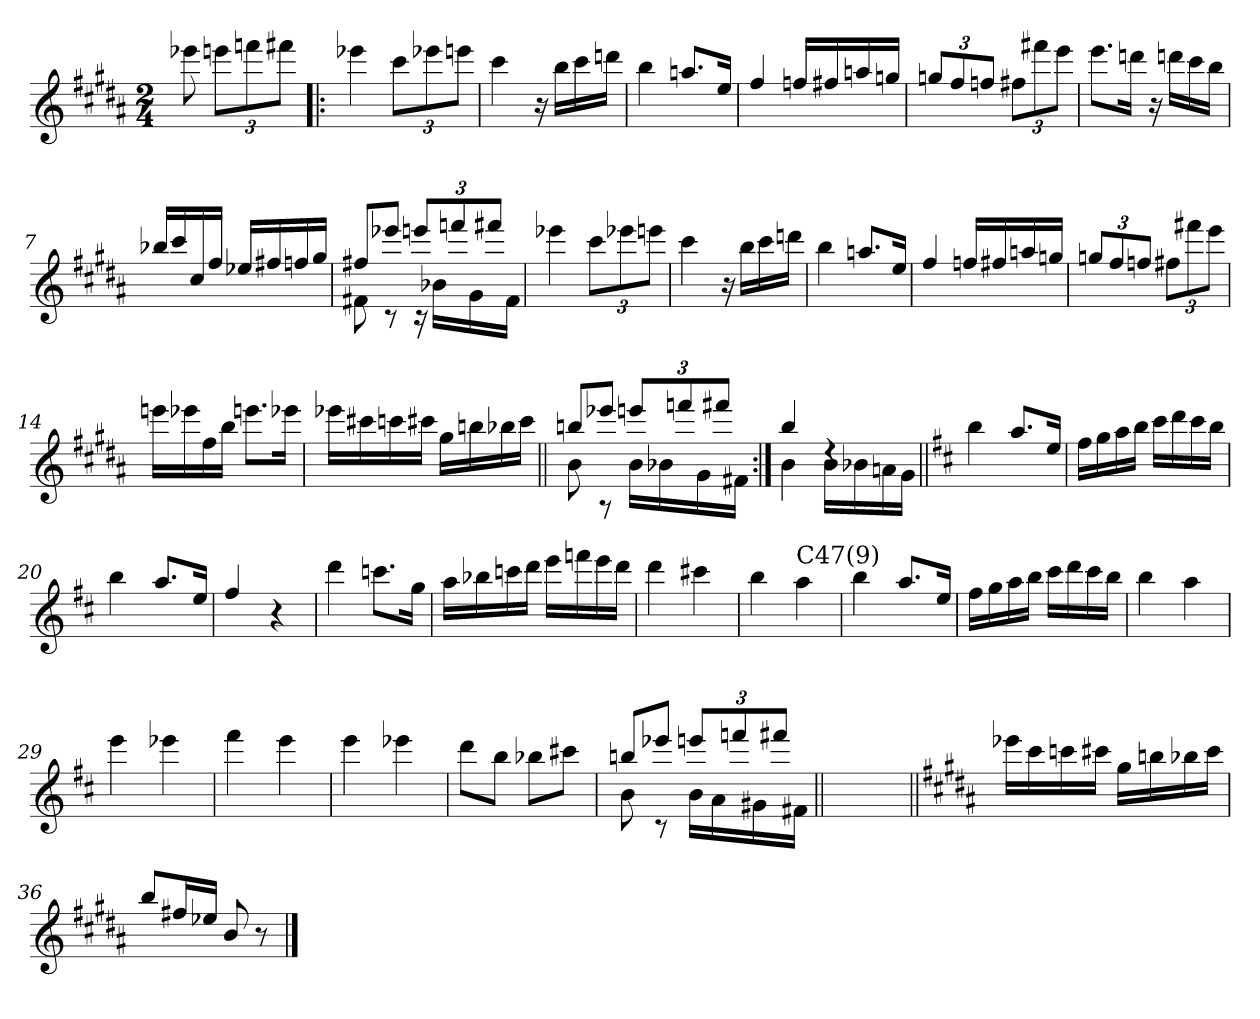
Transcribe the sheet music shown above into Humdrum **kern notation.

**kern
*part1
*staff1
*clefG2
*k[f#c#g#d#a#]
*B:
*M2/4
*MM82
=
8eee-X\
*Xbrackettup
12eeen\L
12fffn\
12fff#X\J
=1!|:
4eee-X\
12ccc#\L
12eee-X\
12eeen\J
=2
4ccc#\
16r
16bb\LL
16ccc#\
16dddn\JJ
=3
4bb\
8.aan/L
16ee/Jk
=4
4ff#/
16ffn/LL
16ff#X/
16aan/
16ggn/JJ
!!LO:LB:g=z
=5
12ggn/L
12ff#/
12ffn/J
12ff#X\L
12fff#X\
12eee\J
=6
8.eee\L
16dddn\Jk
16r
16dddn\LL
16ccc#\
16bb\JJ
=7
16bb-X/LL
16ccc#/
16cc#/
16ff#/JJ
16ee-X/LL
16ff#X/
16ffn/
16gg#/JJ
=8
*^
8ff#X/L	8f#X!\
8eee-X/J	8rB
12eeen/L	16rB
.	16b-X!\LL
12fffn/	.
.	16g#!\
12fff#X/J	.
.	16f#!\JJ
*v	*v
!!LO:LB:g=z
=9
4eee-X\
12ccc#\L
12eee-X\
12eeen\J
=10
4ccc#\
16r
16bb\LL
16ccc#\
16dddn\JJ
=11
4bb\
8.aan/L
16ee/Jk
=12
4ff#/
16ffn/LL
16ff#X/
16aan/
16ggn/JJ
!!LO:LB:g=z
=13
12ggn/L
12ff#/
12ffn/J
12ff#X\L
12fff#X\
12eee\J
=14
16eeen\LL
16eee-X\
16ff#\
16bb\JJ
8.eeen\L
16eee-X\Jk
=15
16eee-X\LL
16ccc#X\
16cccn\
16ccc#X\JJ
16gg#\LL
16bbn\
16bb-X\
16ccc#\JJ
=16||
*^
8bbn/L	8b!\
8eee-X/J	8rA
12eeen/L	16b!\LL
.	16b-X!\
12fffn/	.
.	16g#!\
12fff#X/J	.
.	16f#X!\JJ
!!LO:LB:g=z	!!
=17:|!	=17:|!
4bb/	4b!\
4rdd	16b!\LL
.	16b-X!\
.	16an!\
.	16g#!\JJ
*v	*v
=18||
*k[f#c#]
*D:
4bb\
8.aa/L
16ee/Jk
=19
16ff#\LL
16gg\
16aa\
16bb\JJ
16ccc#\LL
16ddd\
16ccc#\
16bb\JJ
=20
4bb\
8.aa/L
16ee/Jk
!!LO:LB:g=z
=21
4ff#/
4r
=22
4ddd\
8.cccn\L
16gg\Jk
=23
16aa\LL
16bb-X\
16cccn\
16ddd\JJ
16eee\LL
16fffn\
16eee\
16ddd\JJ
=24
4ddd\
4ccc#X\
!!LO:LB:g=z
=25
4bb\
!LO:TX:a:t=C47(9)
4aa\
=26
4bb\
8.aa/L
16ee/Jk
=27
16ff#\LL
16gg\
16aa\
16bb\JJ
16ccc#\LL
16ddd\
16ccc#\
16bb\JJ
=28
4bb\
4aa\
!!LO:LB:g=z
=29
4eee\
4eee-X\
=30
4fff#\
4eee\
=31
4eee\
4eee-X\
=32
8ddd\L
8bb\J
8bb-X\L
8ccc#X\J
!!LO:LB:g=z
=33
*^
8bbn/L	8b!\
8eee-X/J	8rB
12eeen/L	16b!\LL
.	16a!\
12fffn/	.
.	16g#X!\
12fff#X/J	.
.	16f#X!\JJ
*v	*v
=34||
2ryy
=35||
*k[f#c#g#d#a#]
*B:
16eee-X\LL
16ccc#\
16cccn\
16ccc#X\JJ
16gg#\LL
16bbn\
16bb-X\
16ccc#\JJ
=36
8bb/L
16ff#X/L
16ee-X/JJ
8b/
8r
==
*-
